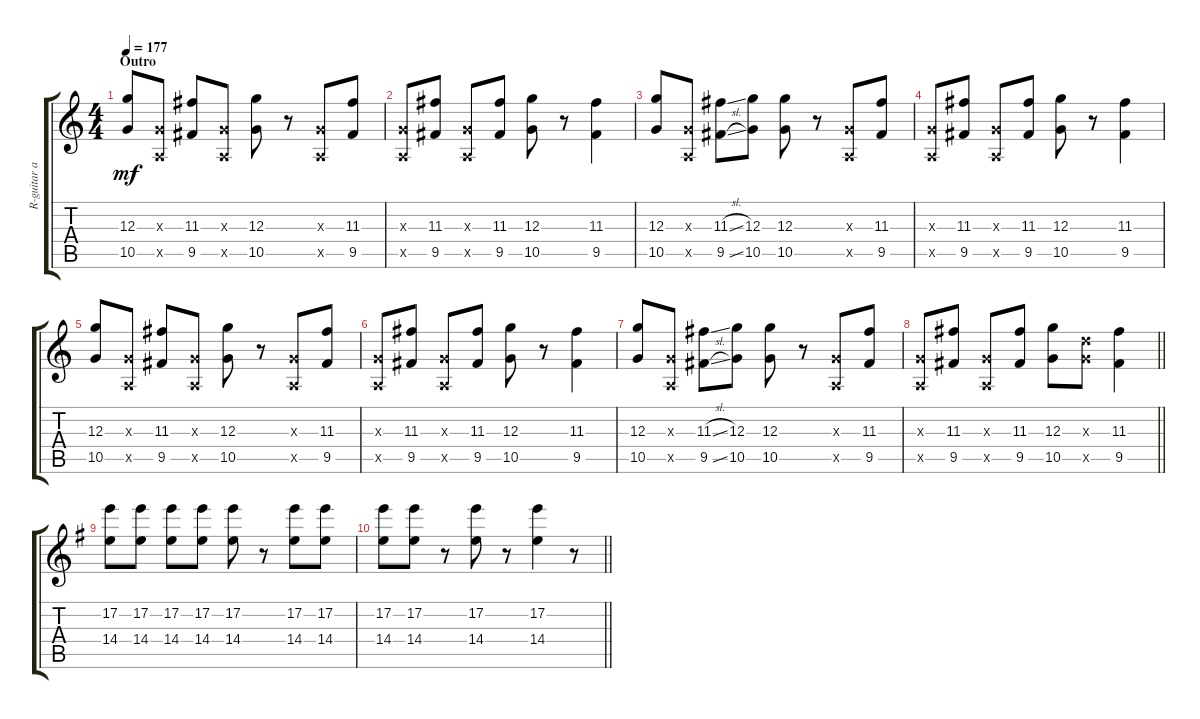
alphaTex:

\track ("R-guitar azusa nakano" "R-guitar a") {instrument distortionguitar}
\staff {score tabs}
\tuning (E4 B3 G3 D3 A2 E2) {hide}
\ts (4 4)
\section ("" "Outro")
\tempo 177
\clef g2
\ks c
(12.3 10.5).8{dy mf} (0.3{x} 0.5{x}).8 (11.3 9.5).8 (0.3{x} 0.5{x}).8 (12.3 10.5).8 r.8 (0.3{x} 0.5{x}).8 (11.3 9.5).8 |
(0.3{x} 0.5{x}).8 (11.3 9.5).8 (0.3{x} 0.5{x}).8 (11.3 9.5).8 (12.3 10.5).8 r.8 (11.3 9.5).4 |
(12.3 10.5).8 (0.3{x} 0.5{x}).8 (11.3{sl} 9.5{sl}).8 (12.3 10.5).8 (12.3 10.5).8 r.8 (0.3{x} 0.5{x}).8 (11.3 9.5).8 |
(0.3{x} 0.5{x}).8 (11.3 9.5).8 (0.3{x} 0.5{x}).8 (11.3 9.5).8 (12.3 10.5).8 r.8 (11.3 9.5).4 |
(12.3 10.5).8 (0.3{x} 0.5{x}).8 (11.3 9.5).8 (0.3{x} 0.5{x}).8 (12.3 10.5).8 r.8 (0.3{x} 0.5{x}).8 (11.3 9.5).8 |
(0.3{x} 0.5{x}).8 (11.3 9.5).8 (0.3{x} 0.5{x}).8 (11.3 9.5).8 (12.3 10.5).8 r.8 (11.3 9.5).4 |
(12.3 10.5).8 (0.3{x} 0.5{x}).8 (11.3{sl} 9.5{sl}).8 (12.3 10.5).8 (12.3 10.5).8 r.8 (0.3{x} 0.5{x}).8 (11.3 9.5).8 |
\barLineRight lightlight
(0.3{x} 0.5{x}).8 (11.3 9.5).8 (0.3{x} 0.5{x}).8 (11.3 9.5).8 (12.3 10.5).8 (7.3{x} 10.5{x}).8 (11.3 9.5).4 |
\ks eminor
(17.2 14.4).8 (17.2 14.4).8 (17.2 14.4).8 (17.2 14.4).8 (17.2 14.4).8 r.8 (17.2 14.4).8 (17.2 14.4).8 |
\barLineRight lightlight
(17.2 14.4).8 (17.2 14.4).8 r.8 (17.2 14.4).8 r.8 (17.2 14.4).4 r.8
